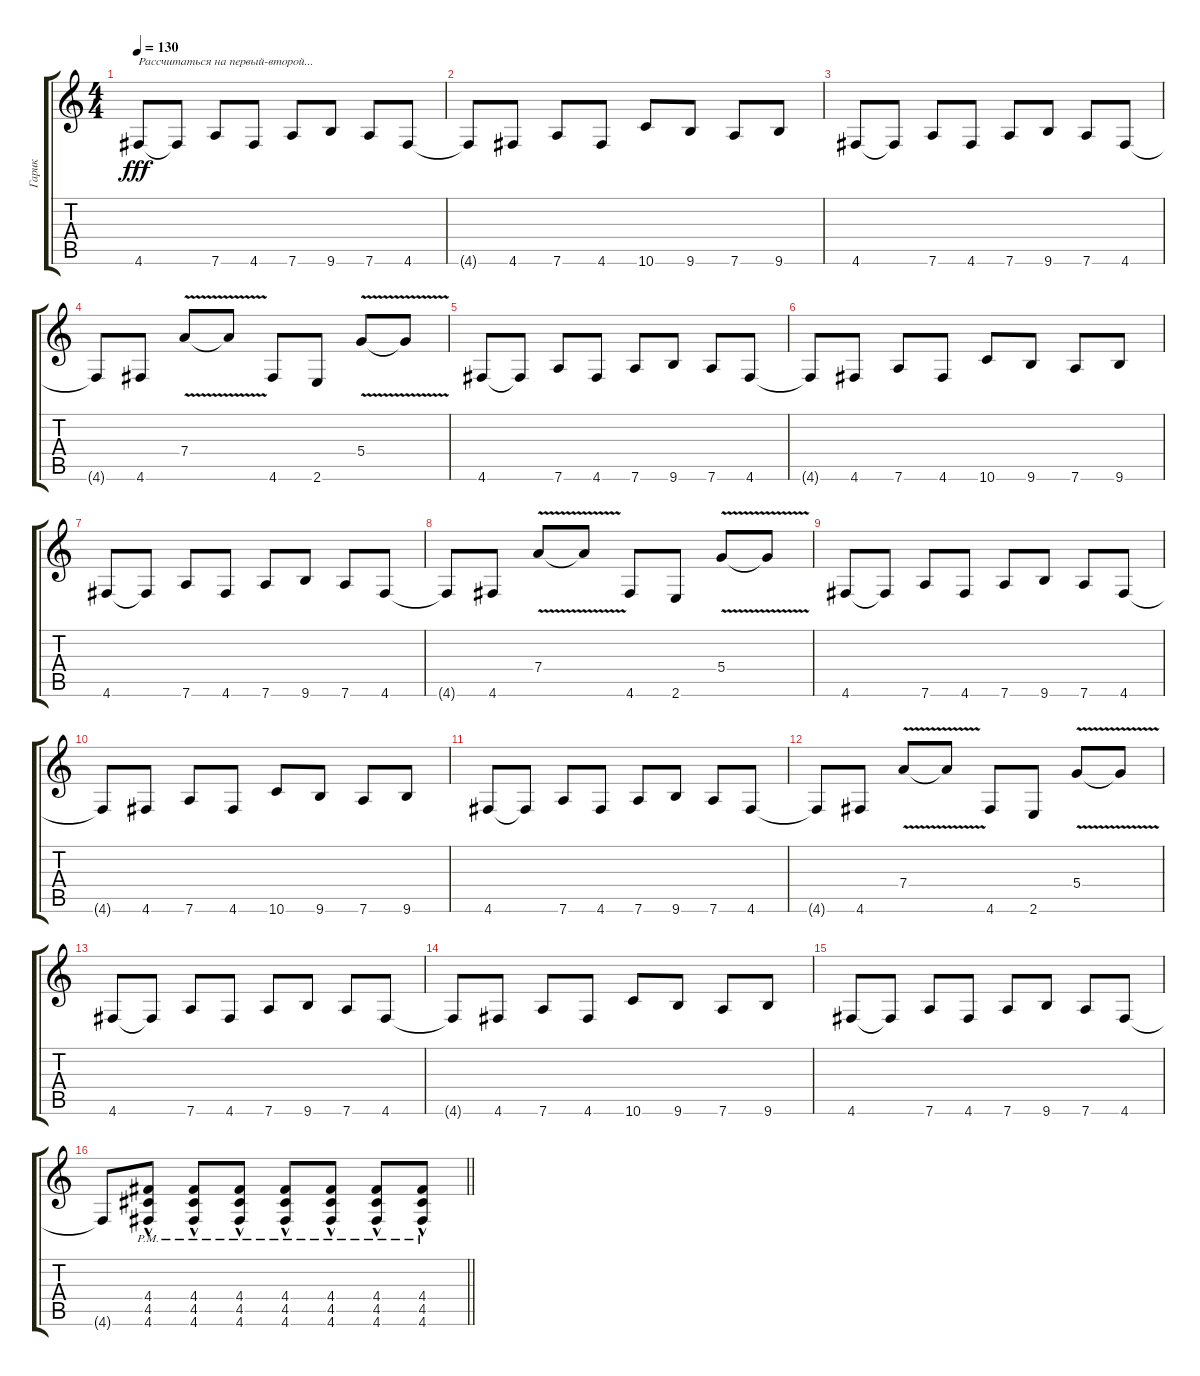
\track ("Гарик" "Гарик") {instrument distortionguitar}
\staff {score tabs}
\tuning (E4 B3 G3 D3 A2 D2) {hide}
\ts (4 4)
\tempo 130
\clef g2
\ks c
4.6.8{txt "Рассчитаться на первый-второй..." dy fff} 4.6{t}.8 7.6.8 4.6.8 7.6.8 9.6.8 7.6.8 4.6.8 |
4.6{t}.8 4.6.8 7.6.8 4.6.8 10.6.8 9.6.8 7.6.8 9.6.8 |
4.6.8 4.6{t}.8 7.6.8 4.6.8 7.6.8 9.6.8 7.6.8 4.6.8 |
4.6{t}.8 4.6.8 7.4{v}.8 7.4{t}.8 4.6.8 2.6.8 5.4{v}.8 5.4{t}.8 |
4.6.8 4.6{t}.8 7.6.8 4.6.8 7.6.8 9.6.8 7.6.8 4.6.8 |
4.6{t}.8 4.6.8 7.6.8 4.6.8 10.6.8 9.6.8 7.6.8 9.6.8 |
4.6.8 4.6{t}.8 7.6.8 4.6.8 7.6.8 9.6.8 7.6.8 4.6.8 |
4.6{t}.8 4.6.8 7.4{v}.8 7.4{t}.8 4.6.8 2.6.8 5.4{v}.8 5.4{t}.8 |
4.6.8 4.6{t}.8 7.6.8 4.6.8 7.6.8 9.6.8 7.6.8 4.6.8 |
4.6{t}.8 4.6.8 7.6.8 4.6.8 10.6.8 9.6.8 7.6.8 9.6.8 |
4.6.8 4.6{t}.8 7.6.8 4.6.8 7.6.8 9.6.8 7.6.8 4.6.8 |
4.6{t}.8 4.6.8 7.4{v}.8 7.4{t}.8 4.6.8 2.6.8 5.4{v}.8 5.4{t}.8 |
4.6.8 4.6{t}.8 7.6.8 4.6.8 7.6.8 9.6.8 7.6.8 4.6.8 |
4.6{t}.8 4.6.8 7.6.8 4.6.8 10.6.8 9.6.8 7.6.8 9.6.8 |
4.6.8 4.6{t}.8 7.6.8 4.6.8 7.6.8 9.6.8 7.6.8 4.6.8 |
\barLineRight lightlight
4.6{t}.8 (4.4{hac pm} 4.5{hac pm} 4.6{hac pm}).8 (4.4{hac} 4.5{hac pm} 4.6{hac pm}).8 (4.4{hac} 4.5{hac pm} 4.6{hac pm}).8 (4.4{hac pm} 4.5{hac pm} 4.6{hac pm}).8 (4.4{hac pm} 4.5{hac pm} 4.6{hac pm}).8 (4.4{hac pm} 4.5{hac pm} 4.6{hac pm}).8 (4.4{hac pm} 4.5{hac pm} 4.6{hac pm}).8
